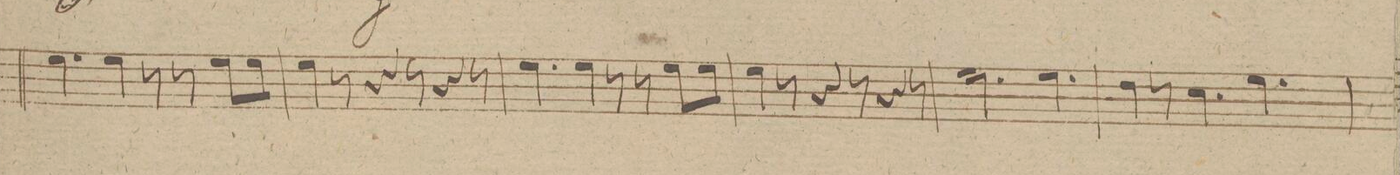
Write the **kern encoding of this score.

**kern	**dynam
*I"Corno 1mo in G.	*
*clefG2	*
*k[f#]	*
*M9/8	*
4.b\	.
4b\	.
8r	.
8r	.
8b\L	.
8b\J	.
=8	=8
4b\	.
8r	.
4r	.
8r	.
4r	.
8r	.
=9	=9
4.b\	.
4b\	.
8r	.
8r	.
8b\L	.
8b\J	.
=10	=10
4b\	.
8r	.
4r	.
8r	.
4r	.
8r	.
=11	=11
2.b\	.
4.b\	.
=12	=12
4a\	.
8r	.
4.g\	.
4.b\	.
=13	=13
*-	*-
